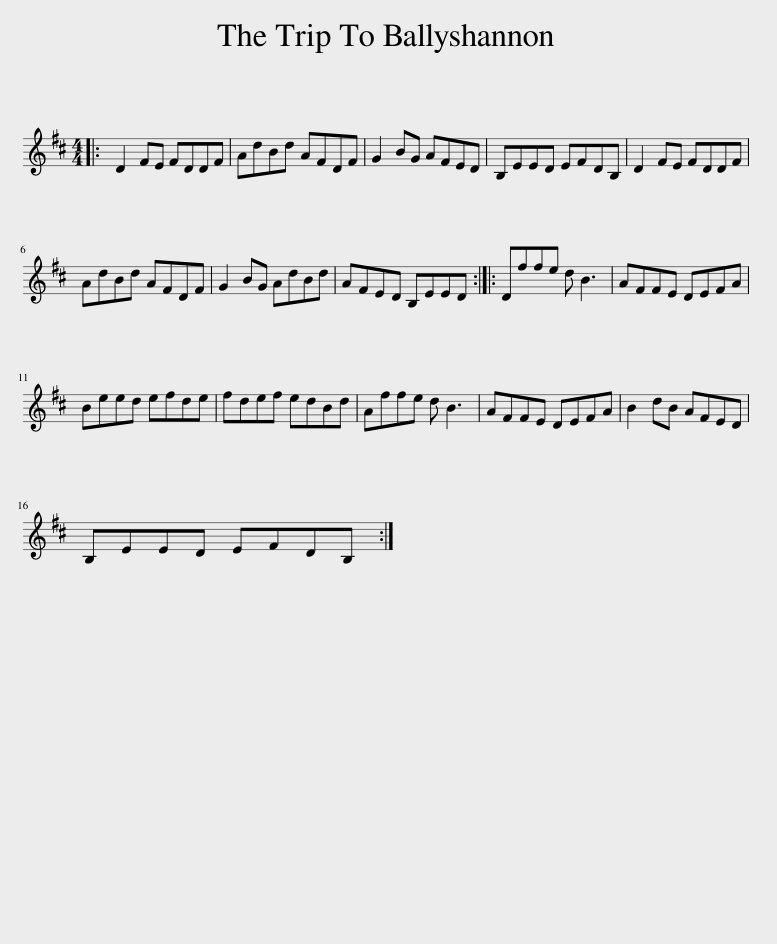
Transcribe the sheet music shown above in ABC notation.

X:1
L:1/8
M:4/4
I:linebreak $
K:D
V:1 treble
V:1
|: D2 FE FDDF | AdBd AFDF | G2 BG AFED | B,EED EFDB, | D2 FE FDDF |$ %5
 AdBd AFDF | G2 BG AdBd | AFED B,EED :: Dffe d B3 | AFFE DEFA |$ %10
 Beed efde | fdef edBd | Affe d B3 | AFFE DEFA | B2 dB AFED |$ %15
 B,EED EFDB, :| %16
